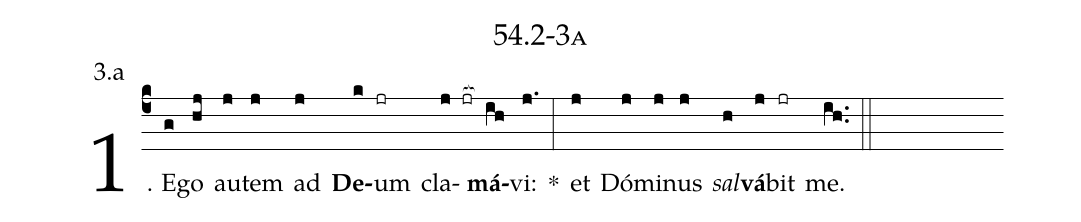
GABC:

name: 54.2-3a;
annotation: 3.a;
%%
(c4)1. E(g)go(hj) au(j)tem(j) ad(j) <b>De</b>(k)um(jr) cla(j jr[ocb:1{])<b>má</b>(ih[ocb:0}])vi:(j.) *(:) et(j) Dó(j)mi(j)nus(j) <i>sal</i>(h)<b>vá</b>(j)bit(jr) me.(ih..) (::)


%E(j) u(j) o(j) u(h) a(j) e.(ih..) (::)
